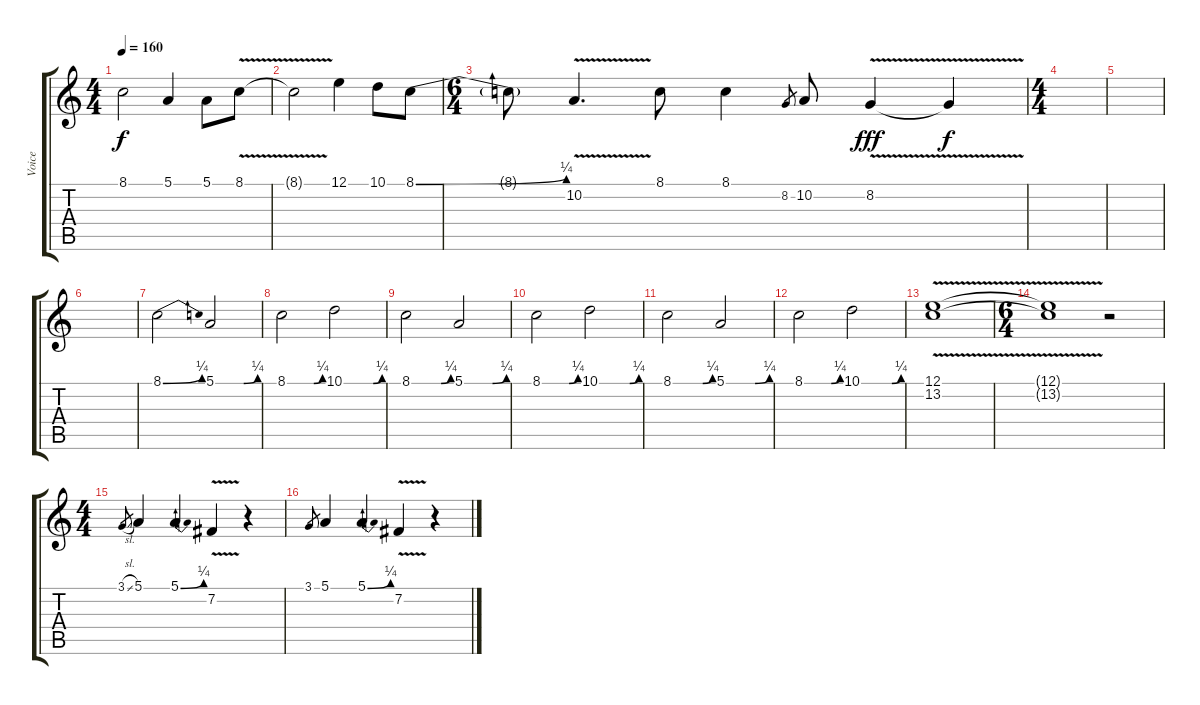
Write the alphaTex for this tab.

\track ("Voice" "Voice") {instrument clarinet}
\staff {score tabs}
\tuning (E4 B3 G3 D3 A2 E2) {hide}
\ts (4 4)
\tempo 160
\clef g2
\ks c
8.1{t}.2{dy f} 5.1.4 5.1.8 8.1{v}.8 |
8.1{t}.2 12.1.4 10.1.8 8.1{be (bend 0 0 60 1)}.8 |
\ts (6 4)
8.1{t}.8 10.2{v}.4{d} 8.1.8 8.1.4 8.2.8{gr} 10.2.8 8.2{v}.4{dy fff} 8.2{t}.4{dy f} |
\ts (4 4)
|
|
|
8.1{be (bend 0 0 60 1)}.2 5.1{be (custom 0 0 10 0 35 0 40 0 60 1)}.2 |
8.1{be (custom 0 0 10 0 35 0 40 0 45 0 60 1)}.2 10.1{be (custom 0 0 10 0 35 0 46 0 60 1)}.2 |
8.1{be (custom 0 0 10 0 35 0 40 0 45 0 60 1)}.2 5.1{be (custom 0 0 10 0 35 0 40 0 60 1)}.2 |
8.1{be (custom 0 0 10 0 35 0 40 0 45 0 60 1)}.2 10.1{be (custom 0 0 10 0 35 0 46 0 60 1)}.2 |
8.1{be (custom 0 0 10 0 35 0 40 0 45 0 60 1)}.2 5.1{be (custom 0 0 10 0 35 0 40 0 60 1)}.2 |
8.1{be (custom 0 0 10 0 35 0 40 0 45 0 60 1)}.2 10.1{be (custom 0 0 10 0 35 0 46 0 60 1)}.2 |
(12.1{v} 13.2{v}).1 |
\ts (6 4)
(12.1{t} 13.2{t}).1 r.2 |
\ts (4 4)
3.1{sl}.8{gr} 5.1.4 5.1{be (bend 0 0 60 1)}.4 7.2{v}.4 r.4 |
3.1.8{gr} 5.1.4 5.1{be (bend 0 0 60 1)}.4 7.2{v}.4 r.4
